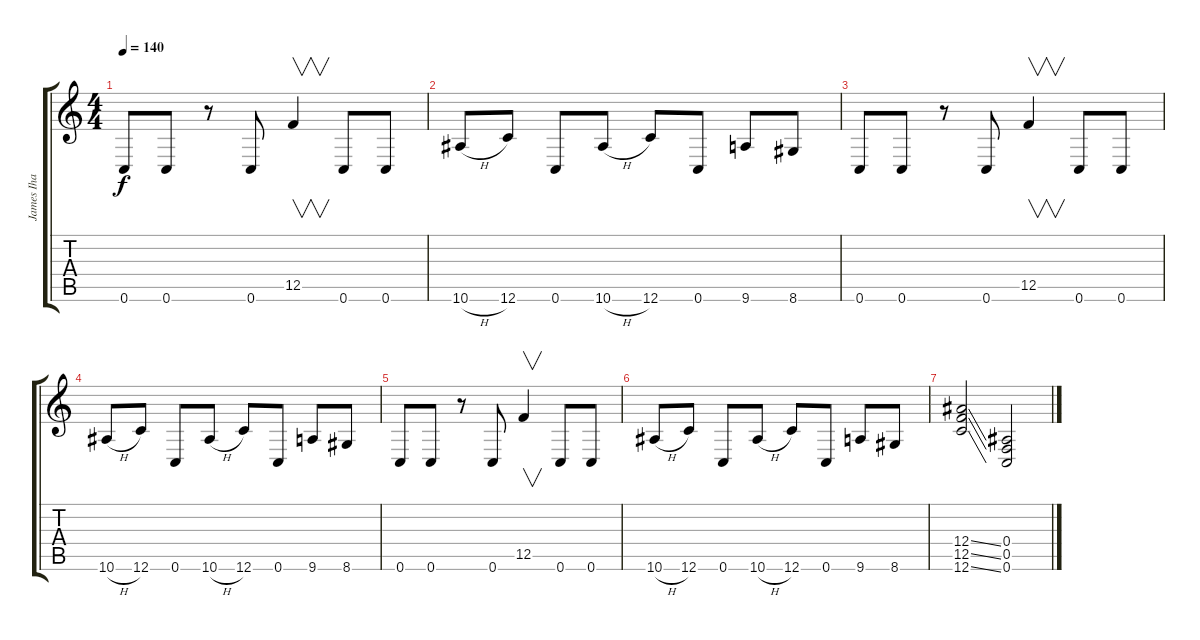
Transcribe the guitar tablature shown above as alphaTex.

\track ("James Iha" "James Iha") {instrument overdrivenguitar}
\staff {score tabs}
\tuning (C4 G3 Eb3 Bb2 F2 C2) {hide}
\ts (4 4)
\tempo 140
\clef g2
\ks c
0.6.8{dy f} 0.6.8 r.8 0.6.8 12.5.4{v} 0.6.8 0.6.8 |
10.6{h}.8 12.6.8 0.6.8 10.6{h}.8 12.6.8 0.6.8 9.6.8 8.6.8 |
0.6.8 0.6.8 r.8 0.6.8 12.5.4{v} 0.6.8 0.6.8 |
10.6{h}.8 12.6.8 0.6.8 10.6{h}.8 12.6.8 0.6.8 9.6.8 8.6.8 |
0.6.8 0.6.8 r.8 0.6.8 12.5.4{v} 0.6.8 0.6.8 |
10.6{h}.8 12.6.8 0.6.8 10.6{h}.8 12.6.8 0.6.8 9.6.8 8.6.8 |
(12.4{ss} 12.5{ss} 12.6{ss}).2 (0.4 0.5 0.6).2
